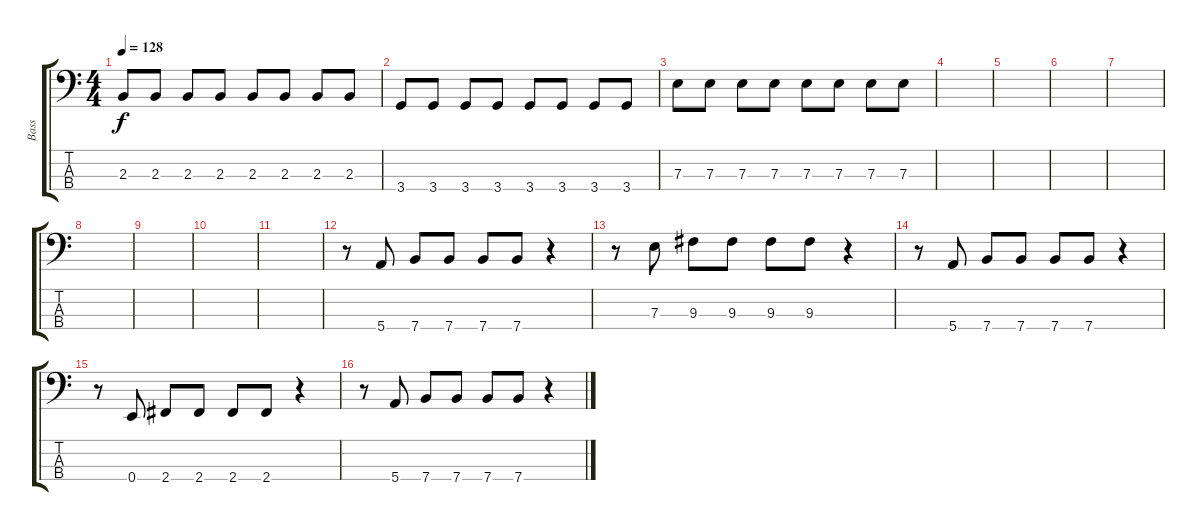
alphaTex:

\track ("Bass" "Bass") {instrument electricbassfinger}
\staff {score tabs}
\tuning (G2 D2 A1 E1) {hide}
\ts (4 4)
\tempo 128
\clef f4
\ks c
2.3.8{dy f} 2.3.8 2.3.8 2.3.8 2.3.8 2.3.8 2.3.8 2.3.8 |
3.4.8 3.4.8 3.4.8 3.4.8 3.4.8 3.4.8 3.4.8 3.4.8 |
7.3.8 7.3.8 7.3.8 7.3.8 7.3.8 7.3.8 7.3.8 7.3.8 |
|
|
|
|
|
|
|
|
r.8 5.4.8 7.4.8 7.4.8 7.4.8 7.4.8 r.4 |
r.8 7.3.8 9.3.8 9.3.8 9.3.8 9.3.8 r.4 |
r.8 5.4.8 7.4.8 7.4.8 7.4.8 7.4.8 r.4 |
r.8 0.4.8 2.4.8 2.4.8 2.4.8 2.4.8 r.4 |
r.8 5.4.8 7.4.8 7.4.8 7.4.8 7.4.8 r.4
